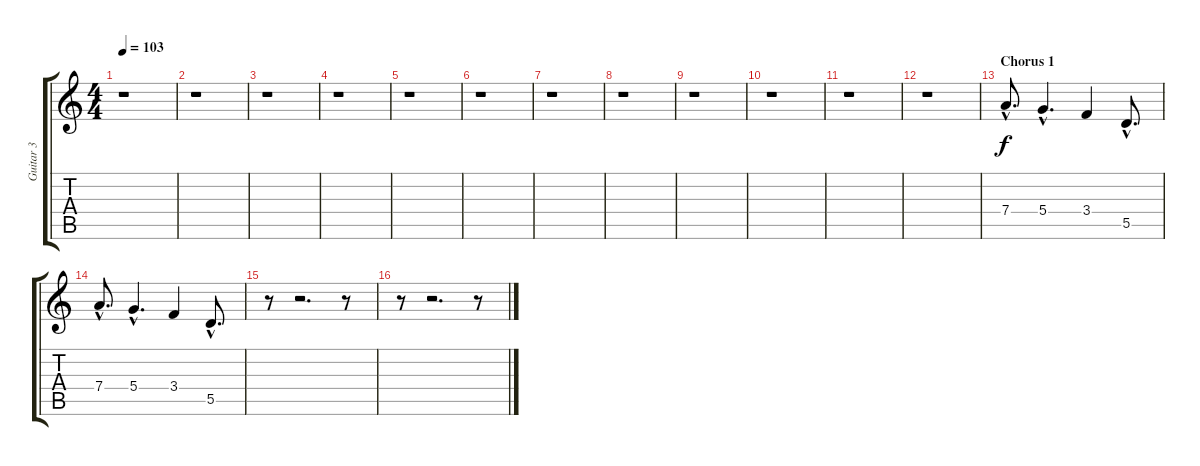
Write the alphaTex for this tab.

\track ("Guitar 3" "Guitar 3") {instrument electricguitarjazz}
\staff {score tabs}
\tuning (E4 B3 G3 D3 A2 E2) {hide}
\ts (4 4)
\tempo 103
\clef g2
\ks c
r.1{dy f} |
r.1 |
r.1 |
r.1 |
r.1 |
r.1 |
r.1 |
r.1 |
r.1 |
r.1 |
r.1 |
r.1 |
\section ("" "Chorus 1")
7.4{hac}.8{d} 5.4{hac}.4{d} 3.4.4 5.5{hac}.8{d} |
7.4{hac}.8{d} 5.4{hac}.4{d} 3.4.4 5.5{hac}.8{d} |
r.8 r.2{d} r.8 |
r.8 r.2{d} r.8
